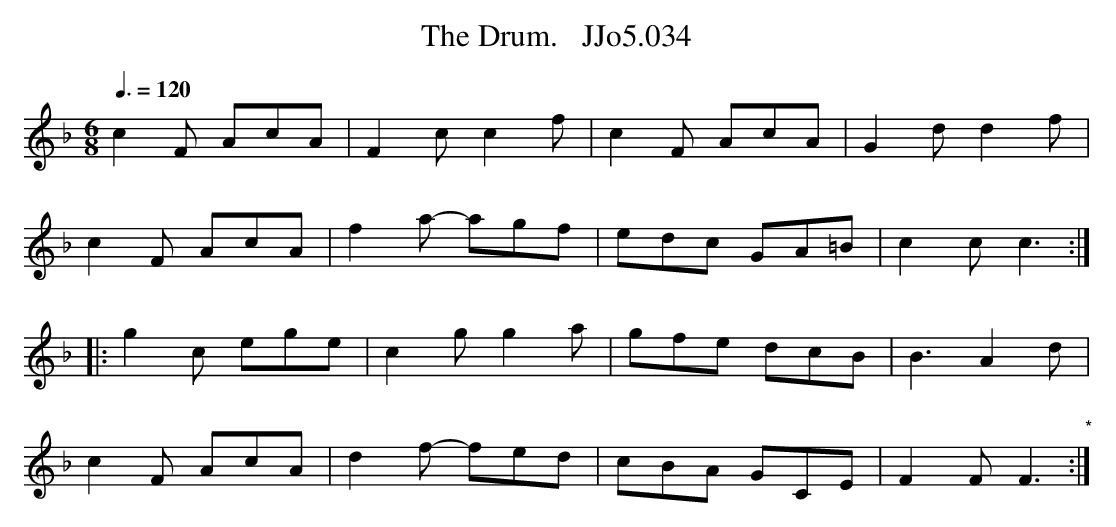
X:1
T:Drum.   JJo5.034, The
M:6/8
L:1/8
Q:3/8=120
K:F
c2F AcA|F2c c2f|c2F AcA|G2d d2f|
c2F AcA|f2a- agf|edc GA=B|c2c c3 :|
|:g2c ege|c2g g2a|gfe dcB|B3 A2d|
c2F AcA|d2f- fed|cBA GCE|F2F F3  "*":|
